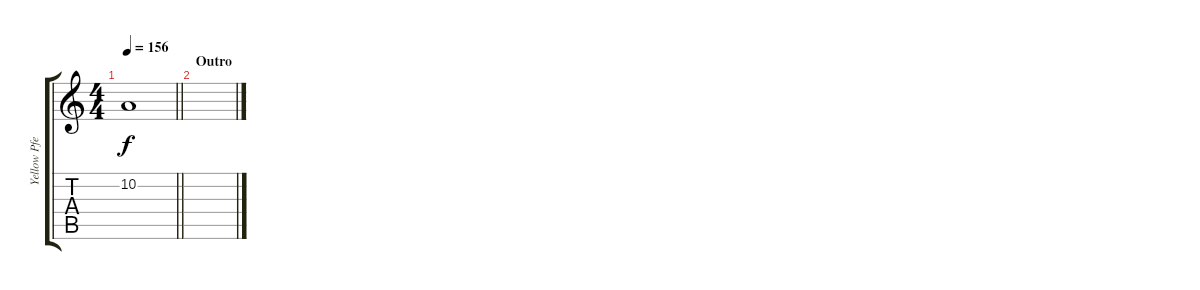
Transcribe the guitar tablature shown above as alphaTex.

\track ("Yellow Pfeifer" "Yellow Pfe") {instrument bagpipe}
\staff {score tabs}
\tuning (E4 B3 G3 D3 A2 D2) {hide}
\ts (4 4)
\tempo 156
\clef g2
\barLineRight lightlight
\ks c
10.2{t}.1{dy f} |
\section ("" "Outro")
